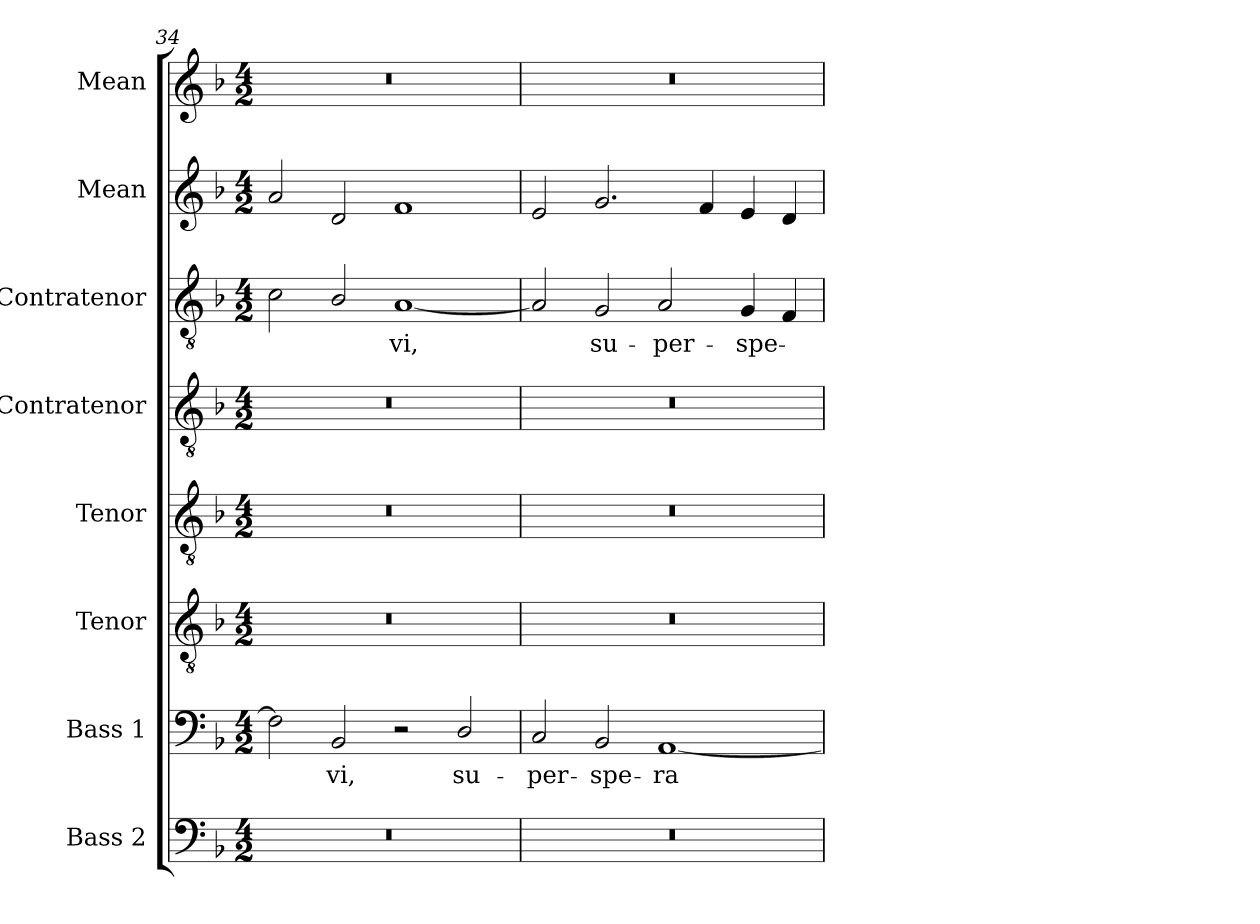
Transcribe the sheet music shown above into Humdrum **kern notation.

**kern	**kern	**text	**kern	**kern	**kern	**kern	**text	**kern	**kern
*part8	*part7	*part7	*part6	*part5	*part4	*part3	*part3	*part2	*part1
*staff8	*staff7	*staff7	*staff6	*staff5	*staff4	*staff3	*staff3	*staff2	*staff1
*I"Bass 2	*I"Bass 1	*	*I"Tenor	*I"Tenor	*I"Contratenor	*I"Contratenor	*	*I"Mean	*I"Mean
*I'B2.	*I'B1.	*	*I'T.	*I'T.	*I'Ct.	*I'Ct.	*	*I'M.	*I'M.
*clefF4	*clefF4	*	*clefGv2	*clefGv2	*clefGv2	*clefGv2	*	*clefG2	*clefG2
*	*	*	*ITrd7c12	*ITrd7c12	*ITrd7c12	*ITrd7c12	*	*	*
*k[b-]	*k[b-]	*	*k[b-]	*k[b-]	*k[b-]	*k[b-]	*	*k[b-]	*k[b-]
*F:	*F:	*	*F:	*F:	*F:	*F:	*	*F:	*F:
*M4/2	*M4/2	*	*M4/2	*M4/2	*M4/2	*M4/2	*	*M4/2	*M4/2
=34	=34	=34	=34	=34	=34	=34	=34	=34	=34
!LO:N:vis=1	!	!	!LO:N:vis=1	!LO:N:vis=1	!LO:N:vis=1	!	!	!	!LO:N:vis=1
0r	2Fi\]	.	0r	0r	0r	2Ci\	.	2ai/	0r
!	!	!LO:LY:b:color=#000000	!	!	!	!	!	!	!
.	2BB-i/	-vi,	.	.	.	2BB-i/	.	2di/	.
!	!	!	!	!	!	!	!LO:LY:b:color=#000000	!	!
.	2r	.	.	.	.	[1AAi	-vi,	1fi	.
!	!	!LO:LY:b:color=#000000	!	!	!	!	!	!	!
.	2Di/	su-	.	.	.	.	.	.	.
=35	=35	=35	=35	=35	=35	=35	=35	=35	=35
!LO:N:vis=1	!	!	!	!	!	!	!	!	!
!	!	!LO:LY:b:color=#000000	!LO:N:vis=1	!LO:N:vis=1	!LO:N:vis=1	!	!	!	!LO:N:vis=1
0r	2Ci/	-per-	0r	0r	0r	2AAi/]	.	2ei/	0r
!	!	!LO:LY:b:color=#000000	!	!	!	!	!	!	!
!	!	!	!	!	!	!	!LO:LY:b:color=#000000	!	!
.	2BB-i/	-spe-	.	.	.	2GGi/	su-	2.gi/	.
!	!	!LO:LY:b:color=#000000	!	!	!	!	!	!	!
!	!	!	!	!	!	!	!LO:LY:b:color=#000000	!	!
.	[1AAi	-ra-	.	.	.	2AAi/	-per-	.	.
.	.	.	.	.	.	.	.	4fi/	.
!	!	!	!	!	!	!	!LO:LY:b:color=#000000	!	!
.	.	.	.	.	.	4GGi/	-spe-	4ei/	.
.	.	.	.	.	.	4FFi/	.	4di/	.
=	=	=	=	=	=	=	=	=	=
*-	*-	*-	*-	*-	*-	*-	*-	*-	*-
